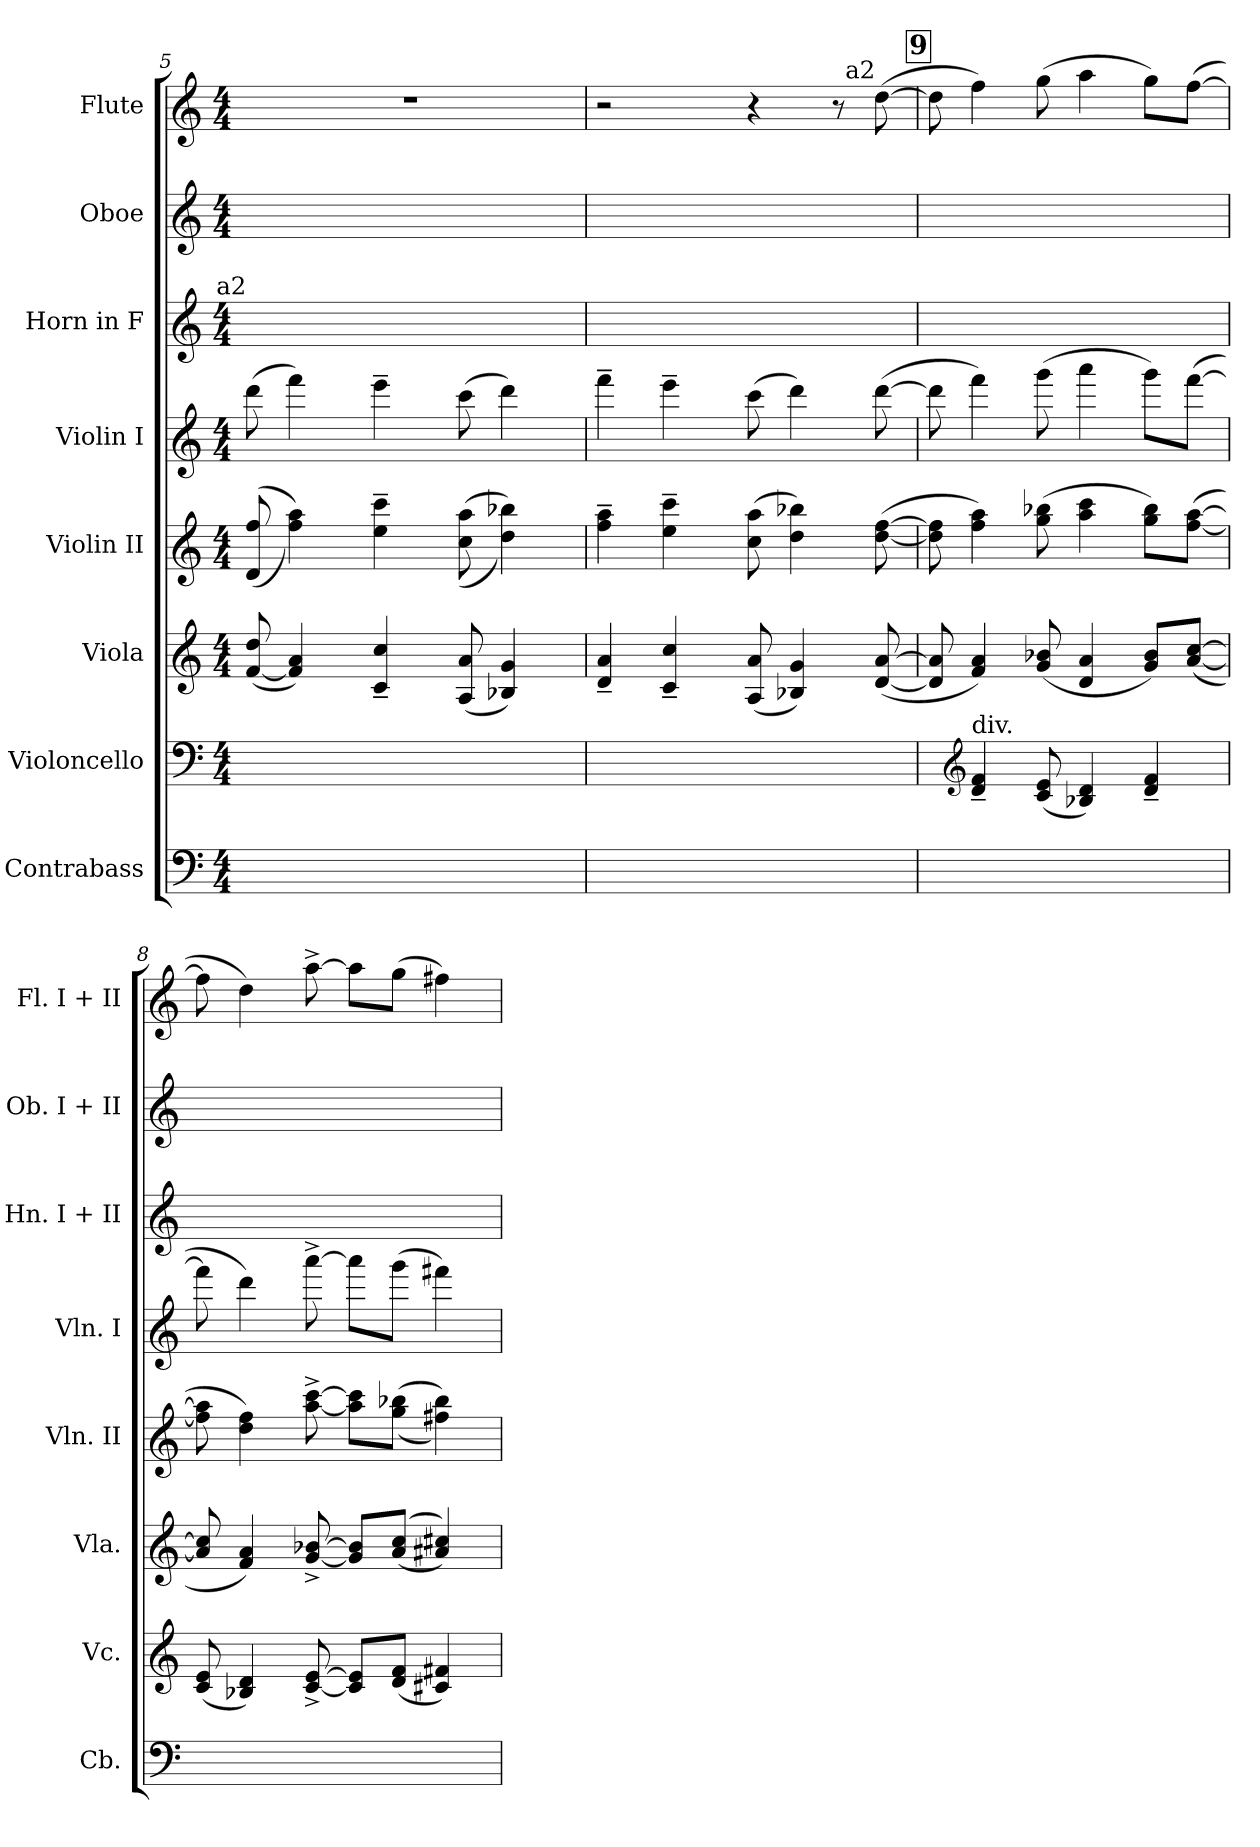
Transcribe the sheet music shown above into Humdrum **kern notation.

**kern	**kern	**kern	**kern	**kern	**kern	**kern	**kern
*part8	*part7	*part6	*part5	*part4	*part3	*part2	*part1
*staff8	*staff7	*staff6	*staff5	*staff4	*staff3	*staff2	*staff1
*I"Contrabass	*I"Violoncello	*I"Viola	*I"Violin II	*I"Violin I	*I"Horn in F	*I"Oboe	*I"Flute
*I'Cb.	*I'Vc.	*I'Vla.	*I'Vln. II	*I'Vln. I	*I'Hn. I + II	*I'Ob. I + II	*I'Fl. I + II
*clefF4	*clefF4	*clefG2	*clefG2	*clefG2	*clefG2	*clefG2	*clefG2
*ITrd7c12	*	*	*	*	*ITrd4c7	*	*
*k[]	*k[]	*k[]	*k[]	*k[]	*k[b-]	*k[]	*k[]
*C:	*C:	*C:	*C:	*C:	*F:	*C:	*C:
*M4/4	*M4/4	*M4/4	*M4/4	*M4/4	*M4/4	*M4/4	*M4/4
=5	=5	=5	=5	=5	=5	=5	=5
!	!	!	!	!	!LO:TX:a:rj:t=a2	!	!
8ryy	8ryy	(>[8f 8dd	(<(>8d 8ff	(8ddd	1ryy	1ryy	1r
4.ryy	8ryy	4f] 4a)	4ff 4aa))	4fff)	.	.	.
.	4ryy	.	.	.	.	.	.
.	.	4c~ 4cc~	4ee~ 4ccc~	4eee~	.	.	.
8ryy	8ryy	.	.	.	.	.	.
4ryy	4ryy	(8A 8a	(<(>8cc 8aa	(8ccc	.	.	.
.	.	4B-X 4g)	4dd 4bb-X))	4ddd)	.	.	.
8ryy	8ryy	.	.	.	.	.	.
=6	=6	=6	=6	=6	=6	=6	=6
4ryy	4ryy	4d~ 4a~	4ff~ 4aa~	4fff~	1ryy	1ryy	2r
8ryy	8ryy	4c~ 4cc~	4ee~ 4ccc~	4eee~	.	.	.
4ryy	4ryy	.	.	.	.	.	.
.	.	(8A 8a	(8cc 8aa	(8ccc	.	.	4r
8ryy	8ryy	4B-X 4g)	4dd 4bb-X)	4ddd)	.	.	.
4ryy	4ryy	.	.	.	.	.	8r
!	!	!	!	!	!	!	!LO:TX:a:rj:t=a2
.	.	([8d [8a	([8dd [8ff	([8ddd	.	.	([8dd
!!LO:REH:place=s1:t=9
=7	=7	=7	=7	=7	=7	=7	=7
1ryy	8ryy	8d] 8a]	8dd] 8ff]	8ddd]	1ryy	1ryy	8dd]
*	*clefG2	*	*	*	*	*	*
!	!LO:TX:a:t=div.	!	!	!	!	!	!
.	4d~ 4f~	4f 4a)	4ff 4aa)	4fff)	.	.	4ff)
.	(8c 8e	(8g 8b-X	(8gg 8bb-X	(8ggg	.	.	(8gg
.	4B-X 4d)	4d 4a	4aa 4ccc	4aaa	.	.	4aa
.	4d~ 4f~	8g 8b-L)	8gg 8bb-L)	8gggL)	.	.	8ggL)
.	.	([8a [8ccJ	([8ff [8aaJ	([8fffJ	.	.	([8ffJ
=8	=8	=8	=8	=8	=8	=8	=8
1ryy	(8c 8e	8a]/ 8cc]/	8ff] 8aa]	8fff]	2.ryy	2.ryy	8ff]
.	4B-X 4d)	4f 4a)	4dd 4ff)	4ddd)	.	.	4dd)
.	[8c^ [8e^	[8g^ [8b-X^	[8aa^ [8ccc^	[8aaa^	.	.	[8aa^
.	8c] 8e]L	8g] 8b-]L	8aa] 8ccc]L	8aaaL]	.	.	8aaL]
.	(8d 8fJ	(<(>8a 8ccJ	(<(>8gg 8bb-XJ	(8gggJ	.	.	(8ggJ
.	4c#X 4f#X)	4a#X/ 4cc#X/))	4ff#X 4bb-))	4fff#X)	4ryy	4ryy	4ff#X)
=	=	=	=	=	=	=	=
*-	*-	*-	*-	*-	*-	*-	*-
